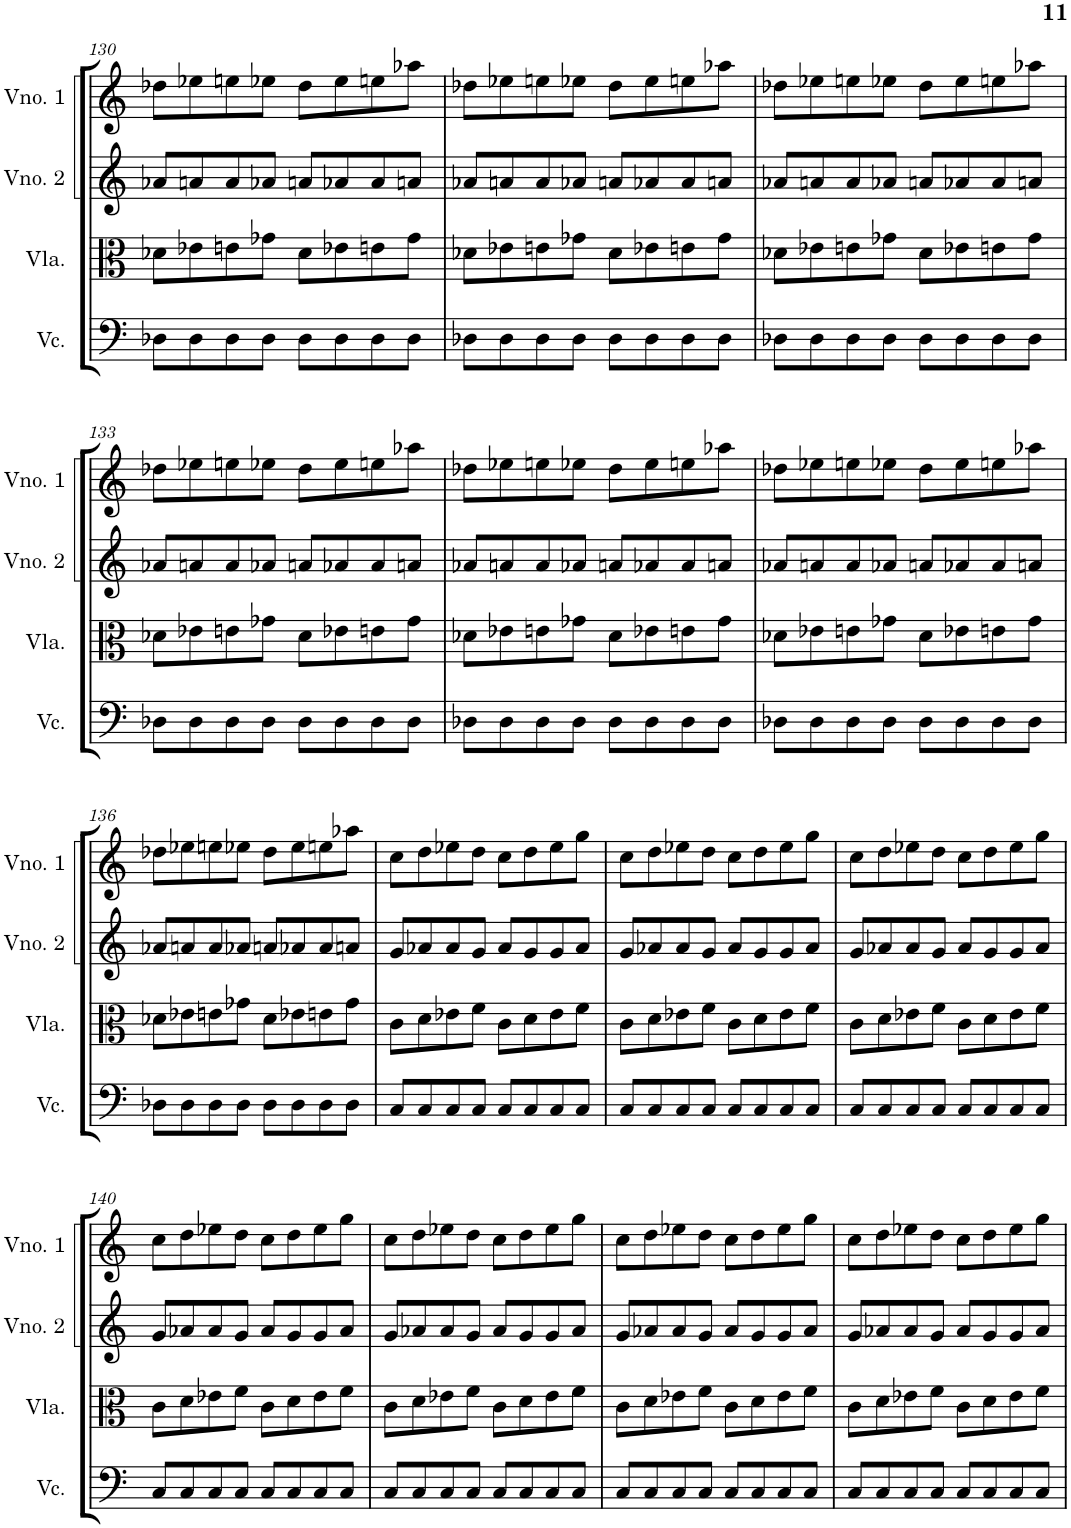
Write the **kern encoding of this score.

**kern	**kern	**kern	**kern
*part4	*part3	*part2	*part1
*staff4	*staff3	*staff2	*staff1
*I"Violoncelo	*I"Viola	*I"Violino 2	*I"Violino 1
*I'Vc.	*I'Vla.	*I'Vno. 2	*I'Vno. 1
!!LO:PB:g=z
*clefF4	*clefC3	*clefG2	*clefG2
*k[]	*k[]	*k[]	*k[]
*M4/4	*M4/4	*M4/4	*M4/4
=130	=130	=130	=130
8D-X\L	8d-X\L	8a-X/L	8dd-X\L
8D-\	8e-X\	8an/	8ee-X\
8D-\	8en\	8a/	8een\
8D-\J	8g-X\J	8a-X/J	8ee-X\J
8D-\L	8d-\L	8an/L	8dd-\L
8D-\	8e-X\	8a-X/	8ee-\
8D-\	8en\	8a-/	8een\
8D-\J	8g-\J	8an/J	8aa-X\J
=131	=131	=131	=131
8D-X\L	8d-X\L	8a-X/L	8dd-X\L
8D-\	8e-X\	8an/	8ee-X\
8D-\	8en\	8a/	8een\
8D-\J	8g-X\J	8a-X/J	8ee-X\J
8D-\L	8d-\L	8an/L	8dd-\L
8D-\	8e-X\	8a-X/	8ee-\
8D-\	8en\	8a-/	8een\
8D-\J	8g-\J	8an/J	8aa-X\J
=132	=132	=132	=132
8D-X\L	8d-X\L	8a-X/L	8dd-X\L
8D-\	8e-X\	8an/	8ee-X\
8D-\	8en\	8a/	8een\
8D-\J	8g-X\J	8a-X/J	8ee-X\J
8D-\L	8d-\L	8an/L	8dd-\L
8D-\	8e-X\	8a-X/	8ee-\
8D-\	8en\	8a-/	8een\
8D-\J	8g-\J	8an/J	8aa-X\J
!!LO:LB:g=z
=133	=133	=133	=133
8D-X\L	8d-X\L	8a-X/L	8dd-X\L
8D-\	8e-X\	8an/	8ee-X\
8D-\	8en\	8a/	8een\
8D-\J	8g-X\J	8a-X/J	8ee-X\J
8D-\L	8d-\L	8an/L	8dd-\L
8D-\	8e-X\	8a-X/	8ee-\
8D-\	8en\	8a-/	8een\
8D-\J	8g-\J	8an/J	8aa-X\J
=134	=134	=134	=134
8D-X\L	8d-X\L	8a-X/L	8dd-X\L
8D-\	8e-X\	8an/	8ee-X\
8D-\	8en\	8a/	8een\
8D-\J	8g-X\J	8a-X/J	8ee-X\J
8D-\L	8d-\L	8an/L	8dd-\L
8D-\	8e-X\	8a-X/	8ee-\
8D-\	8en\	8a-/	8een\
8D-\J	8g-\J	8an/J	8aa-X\J
=135	=135	=135	=135
8D-X\L	8d-X\L	8a-X/L	8dd-X\L
8D-\	8e-X\	8an/	8ee-X\
8D-\	8en\	8a/	8een\
8D-\J	8g-X\J	8a-X/J	8ee-X\J
8D-\L	8d-\L	8an/L	8dd-\L
8D-\	8e-X\	8a-X/	8ee-\
8D-\	8en\	8a-/	8een\
8D-\J	8g-\J	8an/J	8aa-X\J
!!LO:LB:g=z
=136	=136	=136	=136
8D-X\L	8d-X\L	8a-X/L	8dd-X\L
8D-\	8e-X\	8an/	8ee-X\
8D-\	8en\	8a/	8een\
8D-\J	8g-X\J	8a-X/J	8ee-X\J
8D-\L	8d-\L	8an/L	8dd-\L
8D-\	8e-X\	8a-X/	8ee-\
8D-\	8en\	8a-/	8een\
8D-\J	8g-\J	8an/J	8aa-X\J
=137	=137	=137	=137
8C/L	8c\L	8g/L	8cc\L
8C/	8d\	8a-X/	8dd\
8C/	8e-X\	8a-/	8ee-X\
8C/J	8f\J	8g/J	8dd\J
8C/L	8c\L	8a-/L	8cc\L
8C/	8d\	8g/	8dd\
8C/	8e-\	8g/	8ee-\
8C/J	8f\J	8a-/J	8gg\J
=138	=138	=138	=138
8C/L	8c\L	8g/L	8cc\L
8C/	8d\	8a-X/	8dd\
8C/	8e-X\	8a-/	8ee-X\
8C/J	8f\J	8g/J	8dd\J
8C/L	8c\L	8a-/L	8cc\L
8C/	8d\	8g/	8dd\
8C/	8e-\	8g/	8ee-\
8C/J	8f\J	8a-/J	8gg\J
=139	=139	=139	=139
8C/L	8c\L	8g/L	8cc\L
8C/	8d\	8a-X/	8dd\
8C/	8e-X\	8a-/	8ee-X\
8C/J	8f\J	8g/J	8dd\J
8C/L	8c\L	8a-/L	8cc\L
8C/	8d\	8g/	8dd\
8C/	8e-\	8g/	8ee-\
8C/J	8f\J	8a-/J	8gg\J
!!LO:LB:g=z
=140	=140	=140	=140
8C/L	8c\L	8g/L	8cc\L
8C/	8d\	8a-X/	8dd\
8C/	8e-X\	8a-/	8ee-X\
8C/J	8f\J	8g/J	8dd\J
8C/L	8c\L	8a-/L	8cc\L
8C/	8d\	8g/	8dd\
8C/	8e-\	8g/	8ee-\
8C/J	8f\J	8a-/J	8gg\J
=141	=141	=141	=141
8C/L	8c\L	8g/L	8cc\L
8C/	8d\	8a-X/	8dd\
8C/	8e-X\	8a-/	8ee-X\
8C/J	8f\J	8g/J	8dd\J
8C/L	8c\L	8a-/L	8cc\L
8C/	8d\	8g/	8dd\
8C/	8e-\	8g/	8ee-\
8C/J	8f\J	8a-/J	8gg\J
=142	=142	=142	=142
8C/L	8c\L	8g/L	8cc\L
8C/	8d\	8a-X/	8dd\
8C/	8e-X\	8a-/	8ee-X\
8C/J	8f\J	8g/J	8dd\J
8C/L	8c\L	8a-/L	8cc\L
8C/	8d\	8g/	8dd\
8C/	8e-\	8g/	8ee-\
8C/J	8f\J	8a-/J	8gg\J
=143	=143	=143	=143
8C/L	8c\L	8g/L	8cc\L
8C/	8d\	8a-X/	8dd\
8C/	8e-X\	8a-/	8ee-X\
8C/J	8f\J	8g/J	8dd\J
8C/L	8c\L	8a-/L	8cc\L
8C/	8d\	8g/	8dd\
8C/	8e-\	8g/	8ee-\
8C/J	8f\J	8a-/J	8gg\J
=	=	=	=
*-	*-	*-	*-
